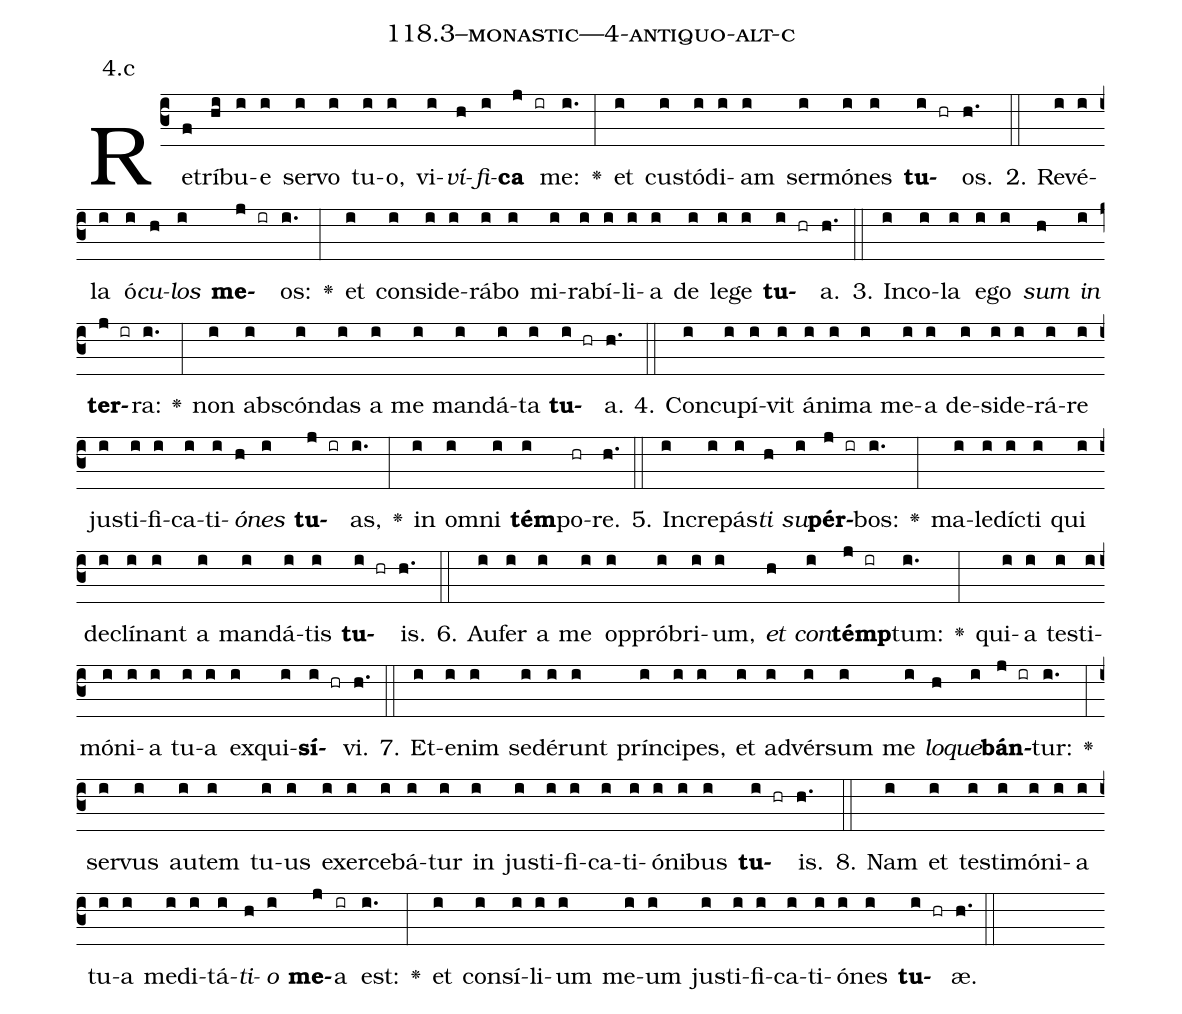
name: 118.3--monastic---4-antiquo-alt-c;
annotation: 4.c;
%%
(c3)Re(f)trí(hi)bu(i)e(i) ser(i)vo(i) tu(i)o,(i) vi(i)<i>ví</i>(h)<i>fi</i>(i)<b>ca</b>(j ir) me:(i.) <v>\greheightstar</v>(:) et(i) cus(i)tó(i)di(i)am(i) ser(i)mó(i)nes(i) <b>tu</b>(i hr)os.(h.) (::)
2. Re(i)vé(i)la(i) ó(i)<i>cu</i>(h)<i>los</i>(i) <b>me</b>(j ir)os:(i.) <v>\greheightstar</v>(:) et(i) con(i)si(i)de(i)rá(i)bo(i) mi(i)ra(i)bí(i)li(i)a(i) de(i) le(i)ge(i) <b>tu</b>(i hr)a.(h.) (::)
3. In(i)co(i)la(i) e(i)go(i) <i>sum</i>(h) <i>in</i>(i) <b>ter</b>(j ir)ra:(i.) <v>\greheightstar</v>(:) non(i) abs(i)cón(i)das(i) a(i) me(i) man(i)dá(i)ta(i) <b>tu</b>(i hr)a.(h.) (::)
4. Con(i)cu(i)pí(i)vit(i) á(i)ni(i)ma(i) me(i)a(i) de(i)si(i)de(i)rá(i)re(i) jus(i)ti(i)fi(i)ca(i)ti(i)<i>ó</i>(h)<i>nes</i>(i) <b>tu</b>(j ir)as,(i.) <v>\greheightstar</v>(:) in(i) om(i)ni(i) <b>tém</b>(i)po(hr)re.(h.) (::)
5. In(i)cre(i)pás(i)<i>ti</i>(h) <i>su</i>(i)<b>pér</b>(j ir)bos:(i.) <v>\greheightstar</v>(:) ma(i)le(i)díc(i)ti(i) qui(i) de(i)clí(i)nant(i) a(i) man(i)dá(i)tis(i) <b>tu</b>(i hr)is.(h.) (::)
6. Au(i)fer(i) a(i) me(i) op(i)pró(i)bri(i)um,(i) <i>et</i>(h) <i>con</i>(i)<b>témp</b>(j ir)tum:(i.) <v>\greheightstar</v>(:) qui(i)a(i) tes(i)ti(i)mó(i)ni(i)a(i) tu(i)a(i) ex(i)qui(i)<b>sí</b>(i hr)vi.(h.) (::)
7. Et(i)e(i)nim(i) se(i)dé(i)runt(i) prín(i)ci(i)pes,(i) et(i) ad(i)vér(i)sum(i) me(i) <i>lo</i>(h)<i>que</i>(i)<b>bán</b>(j ir)tur:(i.) <v>\greheightstar</v>(:) ser(i)vus(i) au(i)tem(i) tu(i)us(i) ex(i)er(i)ce(i)bá(i)tur(i) in(i) jus(i)ti(i)fi(i)ca(i)ti(i)ó(i)ni(i)bus(i) <b>tu</b>(i hr)is.(h.) (::)
8. Nam(i) et(i) tes(i)ti(i)mó(i)ni(i)a(i) tu(i)a(i) me(i)di(i)tá(i)<i>ti</i>(h)<i>o</i>(i) <b>me</b>(j)a(ir) est:(i.) <v>\greheightstar</v>(:) et(i) con(i)sí(i)li(i)um(i) me(i)um(i) jus(i)ti(i)fi(i)ca(i)ti(i)ó(i)nes(i) <b>tu</b>(i hr)æ.(h.) (::)
